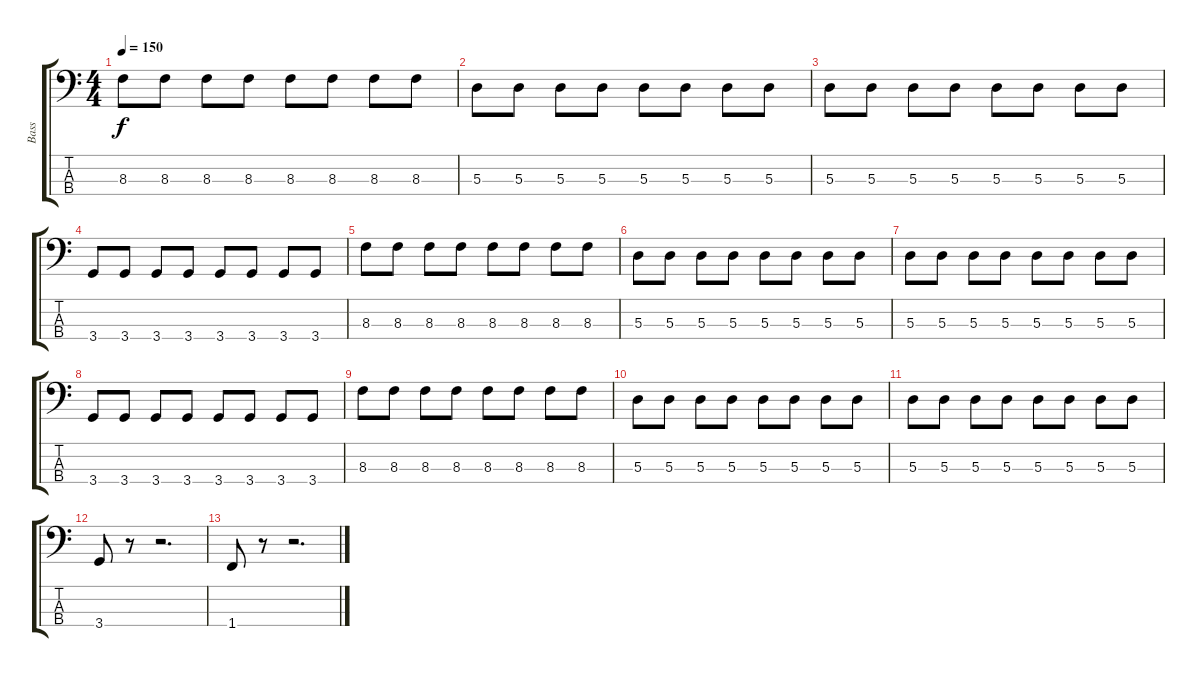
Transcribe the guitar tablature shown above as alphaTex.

\track ("Bass" "Bass") {instrument electricbassfinger}
\staff {score tabs}
\tuning (G2 D2 A1 E1) {hide}
\ts (4 4)
\tempo 150
\clef f4
\ks c
8.3.8{dy f} 8.3.8 8.3.8 8.3.8 8.3.8 8.3.8 8.3.8 8.3.8 |
5.3.8 5.3.8 5.3.8 5.3.8 5.3.8 5.3.8 5.3.8 5.3.8 |
5.3.8 5.3.8 5.3.8 5.3.8 5.3.8 5.3.8 5.3.8 5.3.8 |
3.4.8 3.4.8 3.4.8 3.4.8 3.4.8 3.4.8 3.4.8 3.4.8 |
8.3.8 8.3.8 8.3.8 8.3.8 8.3.8 8.3.8 8.3.8 8.3.8 |
5.3.8 5.3.8 5.3.8 5.3.8 5.3.8 5.3.8 5.3.8 5.3.8 |
5.3.8 5.3.8 5.3.8 5.3.8 5.3.8 5.3.8 5.3.8 5.3.8 |
3.4.8 3.4.8 3.4.8 3.4.8 3.4.8 3.4.8 3.4.8 3.4.8 |
8.3.8 8.3.8 8.3.8 8.3.8 8.3.8 8.3.8 8.3.8 8.3.8 |
5.3.8 5.3.8 5.3.8 5.3.8 5.3.8 5.3.8 5.3.8 5.3.8 |
5.3.8 5.3.8 5.3.8 5.3.8 5.3.8 5.3.8 5.3.8 5.3.8 |
3.4.8 r.8 r.2{d} |
1.4.8 r.8 r.2{d}
